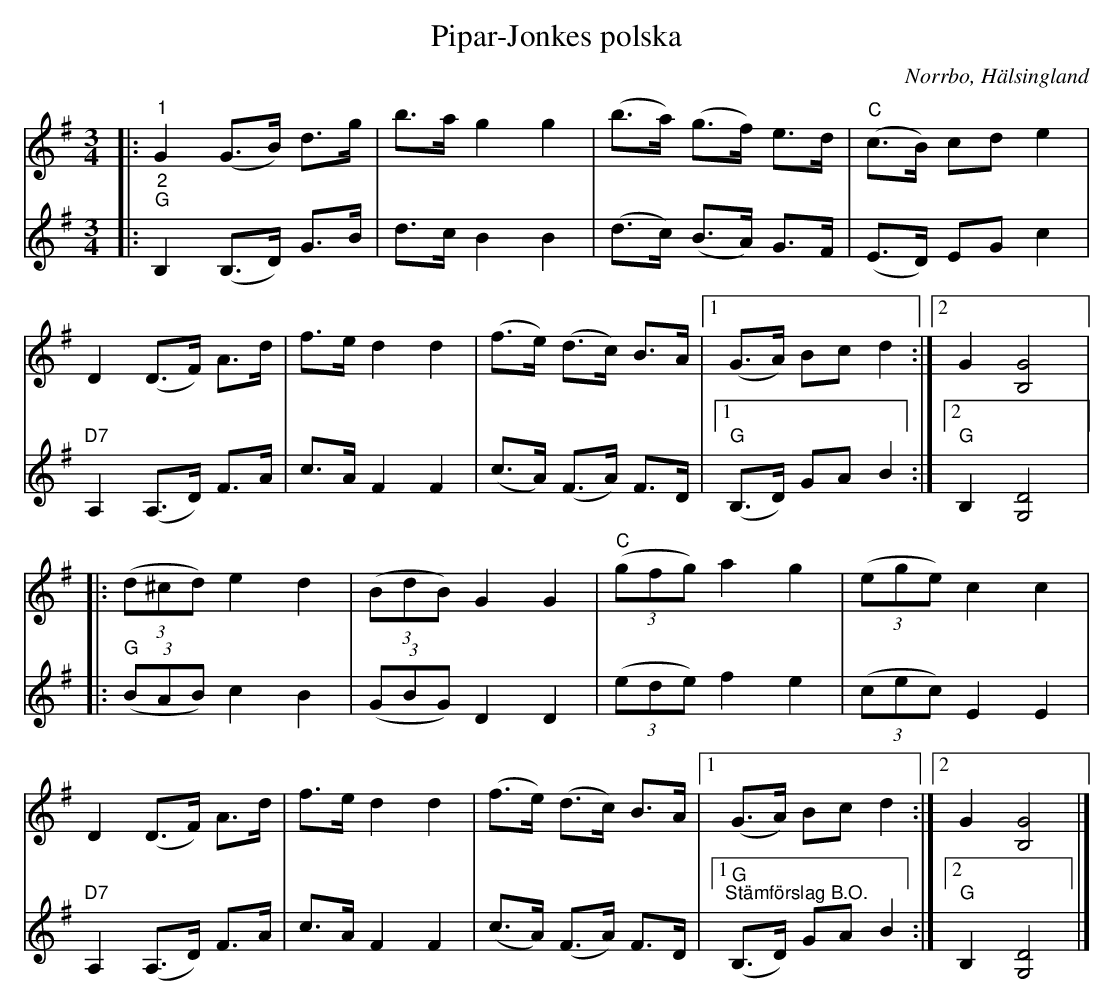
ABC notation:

X:1
T:Pipar-Jonkes polska
O:Norrbo, Hälsingland
L:1/8
M:3/4
K:G
V:1
|:"^1" G2 (G>B) d>g | b>a g2 g2 | (b>a) (g>f) e>d |"C" (c>B) cd e2 |
D2 (D>F) A>d | f>e d2 d2 | (f>e) (d>c) B>A |1 (G>A) Bc d2 :|2 G2 [B,G]4 |:
(3(d^cd) e2 d2 | (3(BdB) G2 G2 | "C" (3(gfg) a2 g2 | (3(ege) c2 c2 |
D2 (D>F) A>d | f>e d2 d2 | (f>e) (d>c) B>A |1 (G>A) Bc d2 :|2 G2 [B,G]4 |]
V:2
|:"^2""G" B,2 (B,>D) G>B | d>c B2 B2 | (d>c) (B>A) G>F | (E>D) EG c2 |
"D7" A,2 (A,>D) F>A | c>A F2 F2 | (c>A) (F>A) F>D |1"G" (B,>D) GA B2 :|2"G" B,2 [G,D]4 |:
"G" (3(BAB) c2 B2 | (3(GBG) D2 D2 | (3(ede) f2 e2 | (3(cec) E2 E2 |
"D7" A,2 (A,>D) F>A | c>A F2 F2 | (c>A) (F>A) F>D |1 "G""^Stämförslag B.O." (B,>D) GA B2 :|2"G" B,2 [G,D]4 |]
